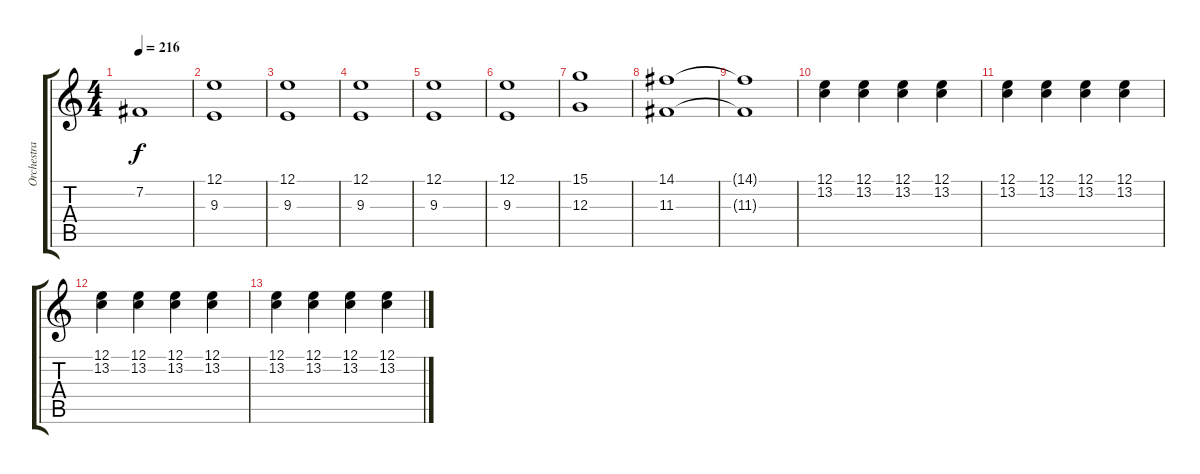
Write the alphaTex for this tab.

\track ("Orchestra" "Orchestra") {instrument stringensemble1}
\staff {score tabs}
\tuning (E4 B3 G3 D3 A2 E2) {hide}
\ts (4 4)
\tempo 216
\clef g2
\ks c
7.2{t}.1{dy f} |
(12.1 9.3).1 |
(12.1 9.3).1 |
(12.1 9.3).1 |
(12.1 9.3).1 |
(12.1 9.3).1 |
(15.1 12.3).1 |
(14.1 11.3).1 |
(14.1{t} 11.3{t}).1 |
(12.1 13.2).4 (12.1 13.2).4 (12.1 13.2).4 (12.1 13.2).4 |
(12.1 13.2).4 (12.1 13.2).4 (12.1 13.2).4 (12.1 13.2).4 |
(12.1 13.2).4 (12.1 13.2).4 (12.1 13.2).4 (12.1 13.2).4 |
(12.1 13.2).4 (12.1 13.2).4 (12.1 13.2).4 (12.1 13.2).4
